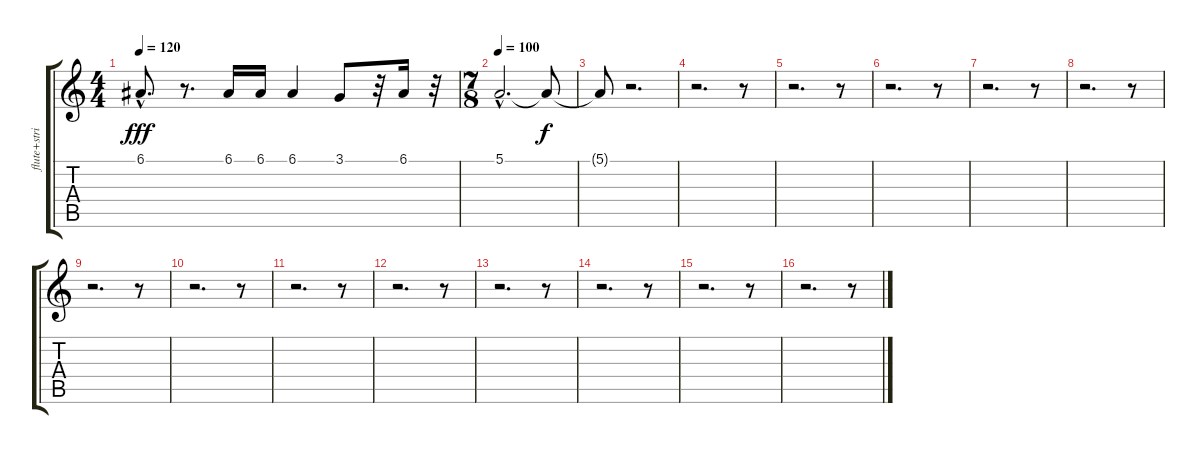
\track ("flute+strings" "flute+stri") {instrument acousticgrandpiano}
\staff {score tabs}
\tuning (E4 B3 G3 D3 A2 E2) {hide}
\ts (4 4)
\tempo 120
\clef g2
\ks c
6.1{hac}.8{d dy fff} r.8{d} 6.1.16 6.1.16 6.1.4 3.1.8 r.32 6.1.16 r.32 |
\ts (7 8)
\tempo 100
5.1{hac}.2{d} 5.1{t}.8{dy f} |
5.1{t}.8 r.2{d} |
r.2{d} r.8 |
r.2{d} r.8 |
r.2{d} r.8 |
r.2{d} r.8 |
r.2{d} r.8 |
r.2{d} r.8 |
r.2{d} r.8 |
r.2{d} r.8 |
r.2{d} r.8 |
r.2{d} r.8 |
r.2{d} r.8 |
r.2{d} r.8 |
r.2{d} r.8
